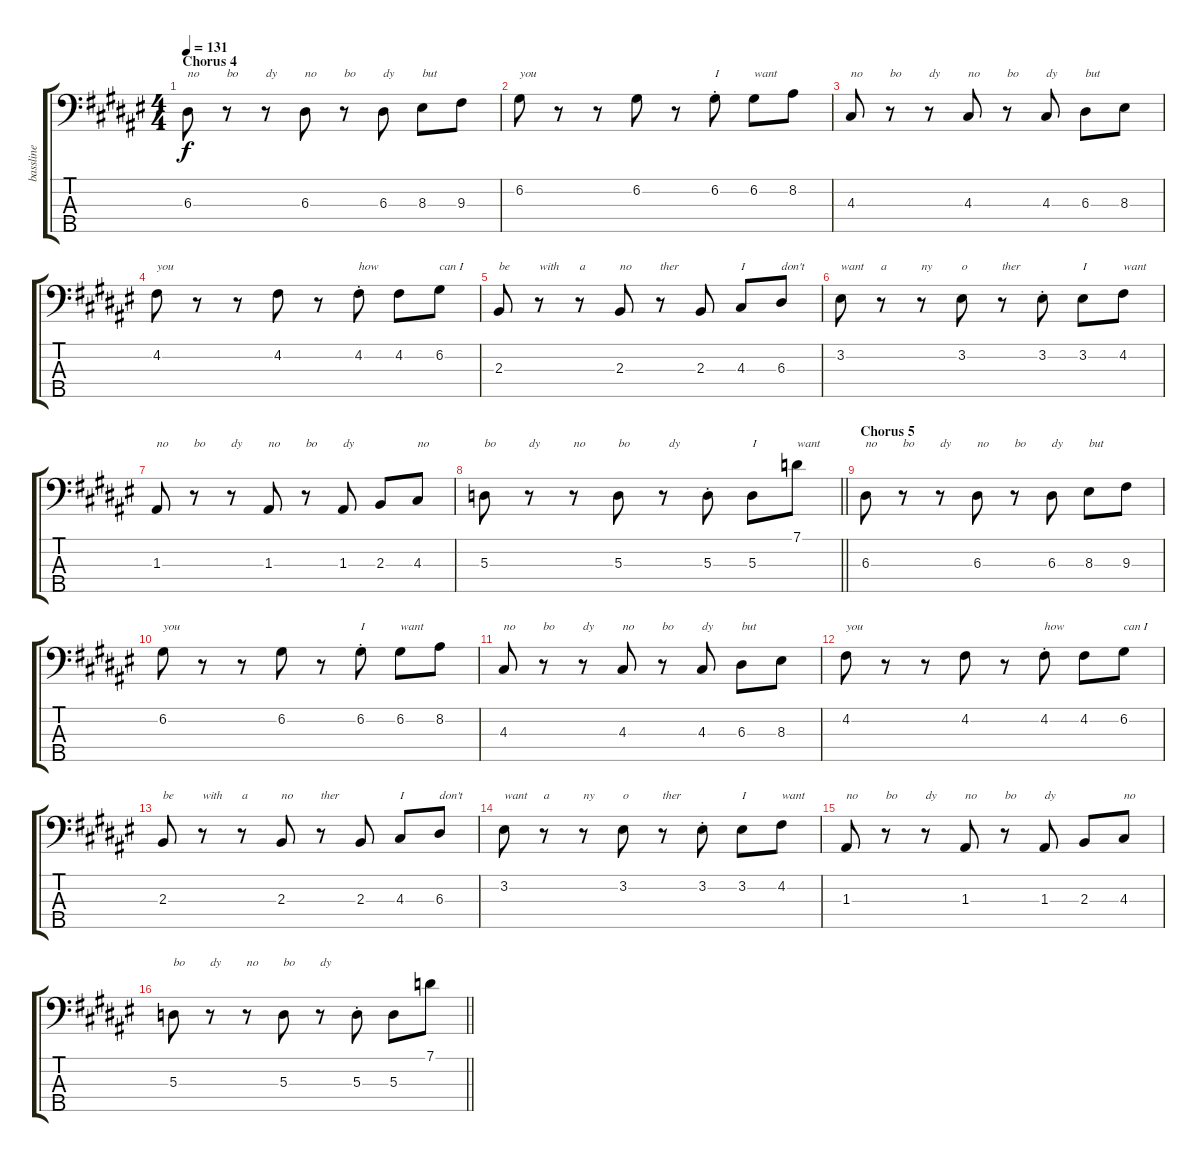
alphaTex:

\track ("bassline" "bassline") {instrument electricbassfinger}
\staff {score tabs}
\tuning (G2 D2 A1 E1 B0) {hide}
\ts (4 4)
\section ("" "Chorus 4")
\tempo 131
\clef f4
\ks f#
6.3.8{txt "no" dy f} r.8{txt "bo"} r.8{txt "dy"} 6.3.8{txt "no"} r.8{txt "bo"} 6.3.8{txt "dy"} 8.3.8{txt "but"} 9.3.8 |
6.2.8{txt "you"} r.8 r.8 6.2.8 r.8 6.2{st}.8{txt "I"} 6.2.8{txt "want"} 8.2.8 |
4.3.8{txt "no"} r.8{txt "bo"} r.8{txt "dy"} 4.3.8{txt "no"} r.8{txt "bo"} 4.3.8{txt "dy"} 6.3.8{txt "but"} 8.3.8 |
4.2.8{txt "you"} r.8 r.8 4.2.8 r.8 4.2{st}.8{txt "how"} 4.2.8 6.2.8{txt "can I"} |
2.3.8{txt "be"} r.8{txt "with"} r.8{txt "a"} 2.3.8{txt "no"} r.8{txt "ther"} 2.3.8 4.3.8{txt "I"} 6.3.8{txt "don't"} |
3.2.8{txt "want"} r.8{txt "a"} r.8{txt "ny"} 3.2.8{txt "o"} r.8{txt "ther"} 3.2{st}.8 3.2.8{txt "I"} 4.2.8{txt "want"} |
1.3.8{txt "no"} r.8{txt "bo"} r.8{txt "dy"} 1.3.8{txt "no"} r.8{txt "bo"} 1.3.8{txt "dy"} 2.3.8 4.3.8{txt "no"} |
\barLineRight lightlight
5.3.8{txt "bo"} r.8{txt "dy"} r.8{txt "no"} 5.3.8{txt "bo"} r.8{txt "  dy"} 5.3{st}.8 5.3.8{txt "I"} 7.1.8{txt "want"} |
\section ("" "Chorus 5")
6.3.8{txt "no"} r.8{txt "bo"} r.8{txt "dy"} 6.3.8{txt "no"} r.8{txt "bo"} 6.3.8{txt "dy"} 8.3.8{txt "but"} 9.3.8 |
6.2.8{txt "you"} r.8 r.8 6.2.8 r.8 6.2{st}.8{txt "I"} 6.2.8{txt "want"} 8.2.8 |
4.3.8{txt "no"} r.8{txt "bo"} r.8{txt "dy"} 4.3.8{txt "no"} r.8{txt "bo"} 4.3.8{txt "dy"} 6.3.8{txt "but"} 8.3.8 |
4.2.8{txt "you"} r.8 r.8 4.2.8 r.8 4.2{st}.8{txt "how"} 4.2.8 6.2.8{txt "can I"} |
2.3.8{txt "be"} r.8{txt "with"} r.8{txt "a"} 2.3.8{txt "no"} r.8{txt "ther"} 2.3.8 4.3.8{txt "I"} 6.3.8{txt "don't"} |
3.2.8{txt "want"} r.8{txt "a"} r.8{txt "ny"} 3.2.8{txt "o"} r.8{txt "ther"} 3.2{st}.8 3.2.8{txt "I"} 4.2.8{txt "want"} |
1.3.8{txt "no"} r.8{txt "bo"} r.8{txt "dy"} 1.3.8{txt "no"} r.8{txt "bo"} 1.3.8{txt "dy"} 2.3.8 4.3.8{txt "no"} |
\barLineRight lightlight
5.3.8{txt "bo"} r.8{txt "dy"} r.8{txt "no"} 5.3.8{txt "bo"} r.8{txt "dy"} 5.3{st}.8 5.3.8 7.1.8
